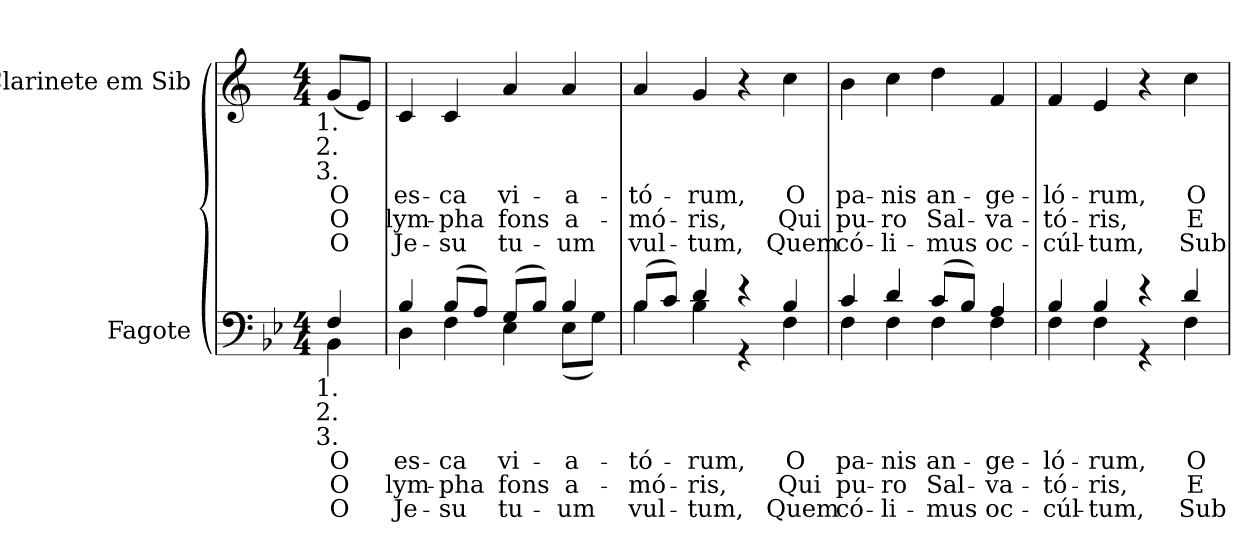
**kern	**text	**text	**text	**kern	**text	**text	**text
*part2	*part2	*part2	*part2	*part1	*part1	*part1	*part1
*staff2	*staff2	*staff2	*staff2	*staff1	*staff1	*staff1	*staff1
*I"Fagote	*	*	*	*I"Clarinete em Sib	*	*	*
*I'Fg.	*	*	*	*I'Cl.	*	*	*
!!LO:PB:g=z
*clefF4	*	*	*	*clefG2	*	*	*
*	*	*	*	*ITrd1c2	*	*	*
*k[b-e-]	*	*	*	*k[b-e-]	*	*	*
*B-:	*	*	*	*B-:	*	*	*
*M4/4	*	*	*	*M4/4	*	*	*
*MM76	*	*	*	*MM76	*	*	*
=	=	=	=	=	=	=	=
!	!LO:LY:b:color=#000000	!LO:LY:b:color=#000000	!LO:LY:b:color=#000000	!	!	!	!
*^	*	*	*	*	*	*	*
!	!	!	!	!	!LO:TX:b:cj:t=1.	!	!	!
!	!	!	!	!	!LO:TX:b:cj:t=2.	!	!	!
!	!	!	!	!	!LO:TX:b:cj:t=3.	!	!	!
!LO:TX:b:cj:t=1.	!	!	!	!	!	!	!	!
!LO:TX:b:cj:t=2.	!	!	!	!	!	!	!	!
!LO:TX:b:cj:t=3.	!	!	!	!	!	!	!	!
!	!	!	!	!	!	!LO:LY:b:color=#000000	!LO:LY:b:color=#000000	!LO:LY:b:color=#000000
4Fi/	4BB-i\	O	O	O	(8fi/L	O	O	O
.	.	.	.	.	8di/J)	.	.	.
=1	=1	=1	=1	=1	=1	=1	=1	=1
!	!	!LO:LY:b:color=#000000	!LO:LY:b:color=#000000	!LO:LY:b:color=#000000	!	!	!	!
!	!	!	!	!	!	!LO:LY:b:color=#000000	!LO:LY:b:color=#000000	!LO:LY:b:color=#000000
4B-i/	4Di\	es-	lym-	Je-	4B-i/	es-	lym-	Je-
!	!	!LO:LY:b:color=#000000	!LO:LY:b:color=#000000	!LO:LY:b:color=#000000	!	!	!	!
!	!	!	!	!	!	!LO:LY:b:color=#000000	!LO:LY:b:color=#000000	!LO:LY:b:color=#000000
(8B-i/L	4Fi\	-ca	-pha	-su	4B-i/	-ca	-pha	-su
8Ai/J)	.	.	.	.	.	.	.	.
!	!	!LO:LY:b:color=#000000	!LO:LY:b:color=#000000	!LO:LY:b:color=#000000	!	!	!	!
!	!	!	!	!	!	!LO:LY:b:color=#000000	!LO:LY:b:color=#000000	!LO:LY:b:color=#000000
(8Gi/L	4E-i\	vi-	fons	tu-	4gi/	vi-	fons	tu-
8B-i/J)	.	.	.	.	.	.	.	.
!	!	!LO:LY:b:color=#000000	!LO:LY:b:color=#000000	!LO:LY:b:color=#000000	!	!	!	!
!	!	!	!	!	!	!LO:LY:b:color=#000000	!LO:LY:b:color=#000000	!LO:LY:b:color=#000000
4B-i/	(8E-i\L	-a-	a-	-um	4gi/	-a-	a-	-um
.	8Gi\J)	.	.	.	.	.	.	.
=2	=2	=2	=2	=2	=2	=2	=2	=2
!	!	!LO:LY:b:color=#000000	!LO:LY:b:color=#000000	!LO:LY:b:color=#000000	!	!	!	!
!	!	!	!	!	!	!LO:LY:b:color=#000000	!LO:LY:b:color=#000000	!LO:LY:b:color=#000000
(8B-i/L	4B-i\	-tó-	-mó-	vul-	4gi/	-tó-	-mó-	vul-
8ci/J)	.	.	.	.	.	.	.	.
!	!	!LO:LY:b:color=#000000	!LO:LY:b:color=#000000	!LO:LY:b:color=#000000	!	!	!	!
!	!	!	!	!	!	!LO:LY:b:color=#000000	!LO:LY:b:color=#000000	!LO:LY:b:color=#000000
4di/	4B-i\	-rum,	-ris,	-tum,	4fi/	-rum,	-ris,	-tum,
4r	4r	.	.	.	4r	.	.	.
!	!	!LO:LY:b:color=#000000	!LO:LY:b:color=#000000	!LO:LY:b:color=#000000	!	!	!	!
!	!	!	!	!	!	!LO:LY:b:color=#000000	!LO:LY:b:color=#000000	!LO:LY:b:color=#000000
4B-i/	4Fi\	O	Qui	Quem	4b-i\	O	Qui	Quem
=3	=3	=3	=3	=3	=3	=3	=3	=3
!	!	!LO:LY:b:color=#000000	!LO:LY:b:color=#000000	!LO:LY:b:color=#000000	!	!	!	!
!	!	!	!	!	!	!LO:LY:b:color=#000000	!LO:LY:b:color=#000000	!LO:LY:b:color=#000000
4ci/	4Fi\	pa-	pu-	có-	4ai\	pa-	pu-	có-
!	!	!LO:LY:b:color=#000000	!LO:LY:b:color=#000000	!LO:LY:b:color=#000000	!	!	!	!
!	!	!	!	!	!	!LO:LY:b:color=#000000	!LO:LY:b:color=#000000	!LO:LY:b:color=#000000
4di/	4Fi\	-nis	-ro	-li-	4b-i\	-nis	-ro	-li-
!	!	!LO:LY:b:color=#000000	!LO:LY:b:color=#000000	!LO:LY:b:color=#000000	!	!	!	!
!	!	!	!	!	!	!LO:LY:b:color=#000000	!LO:LY:b:color=#000000	!LO:LY:b:color=#000000
(8ci/L	4Fi\	an-	Sal-	-mus	4cci\	an-	Sal-	-mus
8B-i/J)	.	.	.	.	.	.	.	.
!	!	!LO:LY:b:color=#000000	!LO:LY:b:color=#000000	!LO:LY:b:color=#000000	!	!	!	!
!	!	!	!	!	!	!LO:LY:b:color=#000000	!LO:LY:b:color=#000000	!LO:LY:b:color=#000000
4Ai/	4Fi\	-ge-	-va-	oc-	4e-i/	-ge-	-va-	oc-
=4	=4	=4	=4	=4	=4	=4	=4	=4
!	!	!LO:LY:b:color=#000000	!LO:LY:b:color=#000000	!LO:LY:b:color=#000000	!	!	!	!
!	!	!	!	!	!	!LO:LY:b:color=#000000	!LO:LY:b:color=#000000	!LO:LY:b:color=#000000
4B-i/	4Fi\	-ló-	-tó-	-cúl-	4e-i/	-ló-	-tó-	-cúl-
!	!	!LO:LY:b:color=#000000	!LO:LY:b:color=#000000	!LO:LY:b:color=#000000	!	!	!	!
!	!	!	!	!	!	!LO:LY:b:color=#000000	!LO:LY:b:color=#000000	!LO:LY:b:color=#000000
4B-i/	4Fi\	-rum,	-ris,	-tum,	4di/	-rum,	-ris,	-tum,
4r	4r	.	.	.	4r	.	.	.
!	!	!LO:LY:b:color=#000000	!LO:LY:b:color=#000000	!LO:LY:b:color=#000000	!	!	!	!
!	!	!	!	!	!	!LO:LY:b:color=#000000	!LO:LY:b:color=#000000	!LO:LY:b:color=#000000
4di/	4Fi\	O	E	Sub	4b-i\	O	E	Sub
*v	*v	*	*	*	*	*	*	*
=	=	=	=	=	=	=	=
*-	*-	*-	*-	*-	*-	*-	*-
